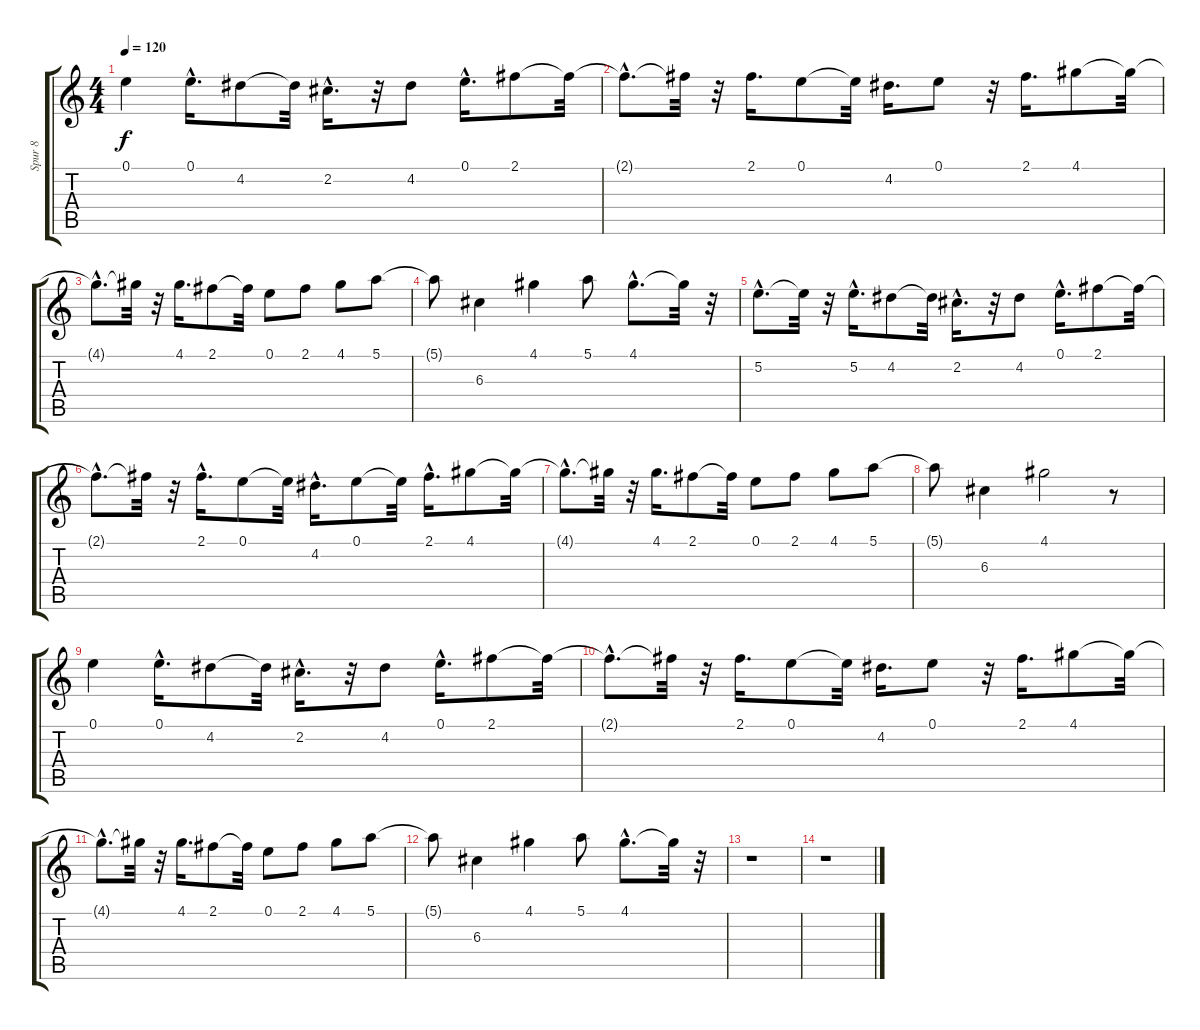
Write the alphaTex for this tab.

\track ("Spur 8" "Spur 8") {instrument overdrivenguitar}
\staff {score tabs}
\tuning (E4 B3 G3 D3 A2 E2) {hide}
\ts (4 4)
\tempo 120
\clef g2
\ks c
0.1.4{dy f} 0.1{hac}.16{d} 4.2.8 4.2{t}.32 2.2{hac}.16{d} r.32 4.2.8 0.1{hac}.16{d} 2.1.8 2.1{t}.32 |
2.1{hac t}.8{d} 2.1{t}.32 r.32 2.1.16{d} 0.1.8 0.1{t}.32 4.2.16{d} 0.1.8 r.32 2.1.16{d} 4.1.8 4.1{t}.32 |
4.1{hac t}.8{d} 4.1{t}.32 r.32 4.1.16{d} 2.1.8 2.1{t}.32 0.1.8 2.1.8 4.1.8 5.1.8 |
5.1{t}.8 6.3.4 4.1.4 5.1.8 4.1{hac}.8{d} 4.1{t}.32 r.32 |
5.2{hac}.8{d} 5.2{t}.32 r.32 5.2{hac}.16{d} 4.2.8 4.2{t}.32 2.2{hac}.16{d} r.32 4.2.8 0.1{hac}.16{d} 2.1.8 2.1{t}.32 |
2.1{hac t}.8{d} 2.1{t}.32 r.32 2.1{hac}.16{d} 0.1.8 0.1{t}.32 4.2{hac}.16{d} 0.1.8 0.1{t}.32 2.1{hac}.16{d} 4.1.8 4.1{t}.32 |
4.1{hac t}.8{d} 4.1{t}.32 r.32 4.1.16{d} 2.1.8 2.1{t}.32 0.1.8 2.1.8 4.1.8 5.1.8 |
5.1{t}.8 6.3.4 4.1.2 r.8 |
0.1.4 0.1{hac}.16{d} 4.2.8 4.2{t}.32 2.2{hac}.16{d} r.32 4.2.8 0.1{hac}.16{d} 2.1.8 2.1{t}.32 |
2.1{hac t}.8{d} 2.1{t}.32 r.32 2.1.16{d} 0.1.8 0.1{t}.32 4.2.16{d} 0.1.8 r.32 2.1.16{d} 4.1.8 4.1{t}.32 |
4.1{hac t}.8{d} 4.1{t}.32 r.32 4.1.16{d} 2.1.8 2.1{t}.32 0.1.8 2.1.8 4.1.8 5.1.8 |
5.1{t}.8 6.3.4 4.1.4 5.1.8 4.1{hac}.8{d} 4.1{t}.32 r.32 |
r.1 |
r.1
